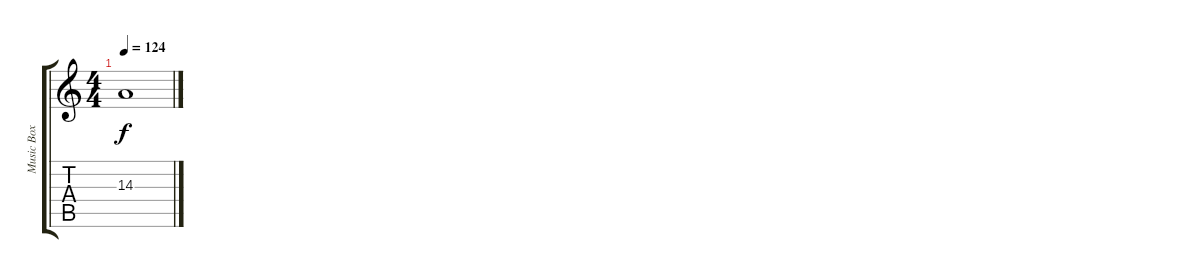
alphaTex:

\track ("Music Box Athmosphere 2" "Music Box ") {instrument tubularbells}
\staff {score tabs}
\tuning (E4 B3 G3 D3 A2 E2) {hide}
\ts (4 4)
\tempo 124
\clef g2
\ks c
14.3{t}.1{dy f}
